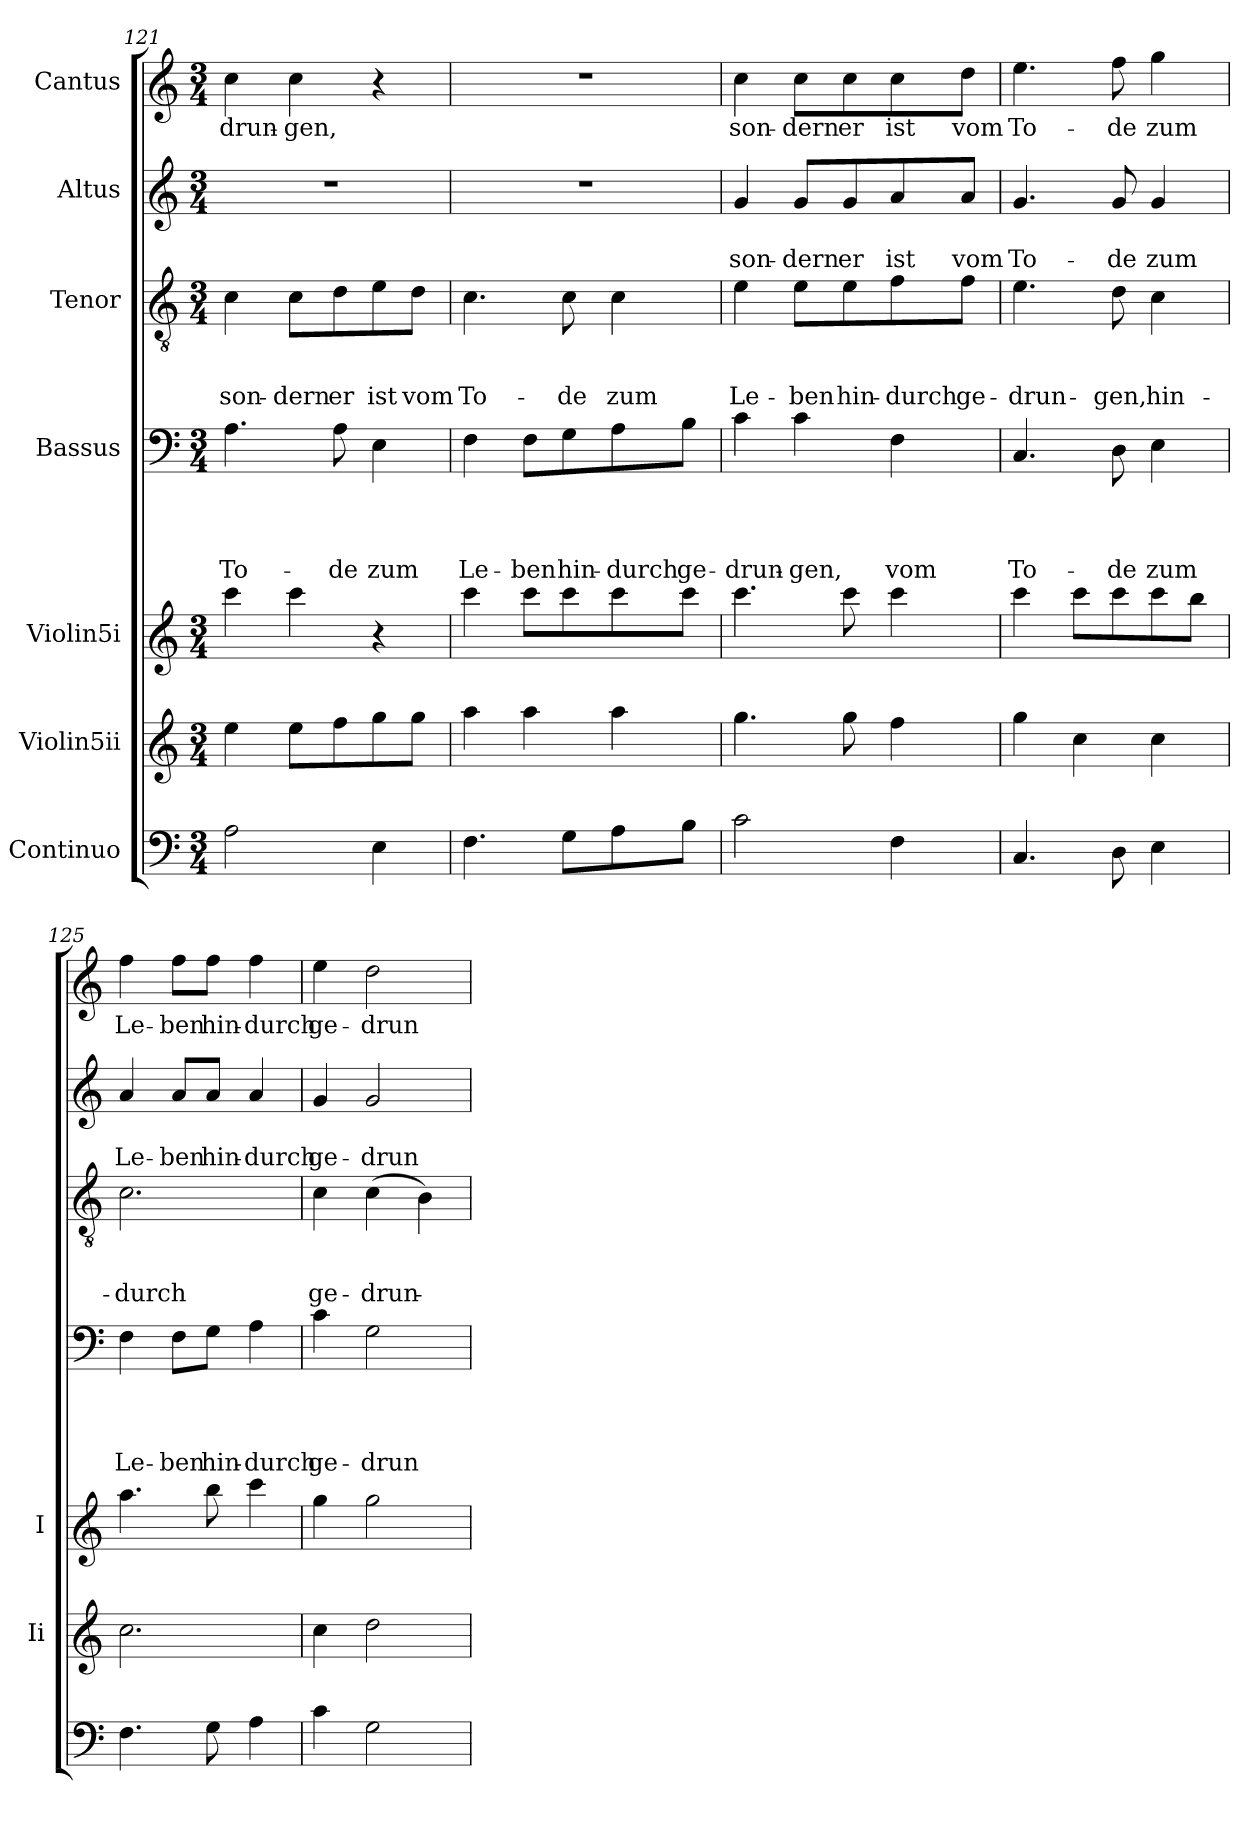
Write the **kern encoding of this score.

**kern	**kern	**kern	**kern	**text	**text	**text	**text	**kern	**text	**text	**text	**kern	**text	**text	**kern	**text
*part7	*part6	*part5	*part4	*part4	*part4	*part4	*part4	*part3	*part3	*part3	*part3	*part2	*part2	*part2	*part1	*part1
*staff7	*staff6	*staff5	*staff4	*staff4	*staff4	*staff4	*staff4	*staff3	*staff3	*staff3	*staff3	*staff2	*staff2	*staff2	*staff1	*staff1
*I"Continuo	*I"Violin5ii	*I"Violin5i	*I"Bassus	*	*	*	*	*I"Tenor	*	*	*	*I"Altus	*	*	*I"Cantus	*
*	*I'Ii	*I'I	*	*	*	*	*	*	*	*	*	*	*	*	*	*
*clefF4	*clefG2	*clefG2	*clefF4	*	*	*	*	*clefGv2	*	*	*	*clefG2	*	*	*clefG2	*
*k[]	*k[]	*k[]	*k[]	*	*	*	*	*k[]	*	*	*	*k[]	*	*	*k[]	*
*C:	*C:	*C:	*C:	*	*	*	*	*C:	*	*	*	*C:	*	*	*C:	*
*M3/4	*M3/4	*M3/4	*M3/4	*	*	*	*	*M3/4	*	*	*	*M3/4	*	*	*M3/4	*
=121	=121	=121	=121	=121	=121	=121	=121	=121	=121	=121	=121	=121	=121	=121	=121	=121
!	!	!	!	!	!	!	!LO:LY:b	!	!	!	!LO:LY:b	!LO:N:vis=1	!	!	!	!LO:LY:b
2A\	4ee\	4ccc\	4.A\	.	.	.	To-	4c\	.	.	son-	2.r	.	.	4cc\	-drun-
!	!	!	!	!	!	!	!	!	!	!	!LO:LY:b	!	!	!	!	!LO:LY:b
.	8ee\L	4ccc\	.	.	.	.	.	8c\L	.	.	-dern	.	.	.	4cc\	-gen,
!	!	!	!	!	!	!	!LO:LY:b	!	!	!	!LO:LY:b	!	!	!	!	!
.	8ff\	.	8A\	.	.	.	-de	8d\	.	.	er	.	.	.	.	.
!	!	!	!	!	!	!	!LO:LY:b	!	!	!	!LO:LY:b	!	!	!	!	!
4E\	8gg\	4r	4E\	.	.	.	zum	8e\	.	.	ist	.	.	.	4r	.
!	!	!	!	!	!	!	!	!	!	!	!LO:LY:b	!	!	!	!	!
.	8gg\J	.	.	.	.	.	.	8d\J	.	.	vom	.	.	.	.	.
=122	=122	=122	=122	=122	=122	=122	=122	=122	=122	=122	=122	=122	=122	=122	=122	=122
!	!	!	!	!	!	!	!LO:LY:b	!	!	!	!LO:LY:b	!LO:N:vis=1	!	!	!LO:N:vis=1	!
4.F\	4aa\	4ccc\	4F\	.	.	.	Le-	4.c\	.	.	To-	2.r	.	.	2.r	.
!	!	!	!	!	!	!	!LO:LY:b	!	!	!	!	!	!	!	!	!
.	4aa\	8ccc\L	8F\L	.	.	.	-ben	.	.	.	.	.	.	.	.	.
!	!	!	!	!	!	!	!LO:LY:b	!	!	!	!LO:LY:b	!	!	!	!	!
8G\L	.	8ccc\	8G\	.	.	.	hin-	8c\	.	.	-de	.	.	.	.	.
!	!	!	!	!	!	!	!LO:LY:b	!	!	!	!LO:LY:b	!	!	!	!	!
8A\	4aa\	8ccc\	8A\	.	.	.	-durch	4c\	.	.	zum	.	.	.	.	.
!	!	!	!	!	!	!	!LO:LY:b	!	!	!	!	!	!	!	!	!
8B\J	.	8ccc\J	8B\J	.	.	.	ge-	.	.	.	.	.	.	.	.	.
=123	=123	=123	=123	=123	=123	=123	=123	=123	=123	=123	=123	=123	=123	=123	=123	=123
!	!	!	!	!	!	!	!LO:LY:b	!	!	!	!LO:LY:b	!	!	!LO:LY:b	!	!LO:LY:b
2c\	4.gg\	4.ccc\	4c\	.	.	.	-drun-	4e\	.	.	Le-	4g/	.	son-	4cc\	son-
!	!	!	!	!	!	!	!LO:LY:b	!	!	!	!LO:LY:b	!	!	!LO:LY:b	!	!LO:LY:b
.	.	.	4c\	.	.	.	-gen,	8e\L	.	.	-ben	8g/L	.	-dern	8cc\L	-dern
!	!	!	!	!	!	!	!	!	!	!	!LO:LY:b	!	!	!LO:LY:b	!	!LO:LY:b
.	8gg\	8ccc\	.	.	.	.	.	8e\	.	.	hin-	8g/	.	er	8cc\	er
!	!	!	!	!	!	!	!LO:LY:b	!	!	!	!LO:LY:b	!	!	!LO:LY:b	!	!LO:LY:b
4F\	4ff\	4ccc\	4F\	.	.	.	vom	8f\	.	.	-durch	8a/	.	ist	8cc\	ist
!	!	!	!	!	!	!	!	!	!	!	!LO:LY:b	!	!	!LO:LY:b	!	!LO:LY:b
.	.	.	.	.	.	.	.	8f\J	.	.	ge-	8a/J	.	vom	8dd\J	vom
!!LO:PB:g=z
=124	=124	=124	=124	=124	=124	=124	=124	=124	=124	=124	=124	=124	=124	=124	=124	=124
!	!	!	!	!	!	!	!LO:LY:b	!	!	!	!LO:LY:b	!	!	!LO:LY:b	!	!LO:LY:b
4.C/	4gg\	4ccc\	4.C/	.	.	.	To-	4.e\	.	.	-drun-	4.g/	.	To-	4.ee\	To-
.	4cc\	8ccc\L	.	.	.	.	.	.	.	.	.	.	.	.	.	.
!	!	!	!	!	!	!	!LO:LY:b	!	!	!	!LO:LY:b	!	!	!LO:LY:b	!	!LO:LY:b
8D\	.	8ccc\	8D\	.	.	.	-de	8d\	.	.	-gen,	8g/	.	-de	8ff\	-de
!	!	!	!	!	!	!	!LO:LY:b	!	!	!	!LO:LY:b	!	!	!LO:LY:b	!	!LO:LY:b
4E\	4cc\	8ccc\	4E\	.	.	.	zum	4c\	.	.	hin-	4g/	.	zum	4gg\	zum
.	.	8bb\J	.	.	.	.	.	.	.	.	.	.	.	.	.	.
=125	=125	=125	=125	=125	=125	=125	=125	=125	=125	=125	=125	=125	=125	=125	=125	=125
!	!	!	!	!	!	!	!LO:LY:b	!	!	!	!LO:LY:b	!	!	!LO:LY:b	!	!LO:LY:b
4.F\	2.cc\	4.aa\	4F\	.	.	.	Le-	2.c\	.	.	-durch	4a/	.	Le-	4ff\	Le-
!	!	!	!	!	!	!	!LO:LY:b	!	!	!	!	!	!	!LO:LY:b	!	!LO:LY:b
.	.	.	8F\L	.	.	.	-ben	.	.	.	.	8a/L	.	-ben	8ff\L	-ben
!	!	!	!	!	!	!	!LO:LY:b	!	!	!	!	!	!	!LO:LY:b	!	!LO:LY:b
8G\	.	8bb\	8G\J	.	.	.	hin-	.	.	.	.	8a/J	.	hin-	8ff\J	hin-
!	!	!	!	!	!	!	!LO:LY:b	!	!	!	!	!	!	!LO:LY:b	!	!LO:LY:b
4A\	.	4ccc\	4A\	.	.	.	-durch	.	.	.	.	4a/	.	-durch	4ff\	-durch
=126	=126	=126	=126	=126	=126	=126	=126	=126	=126	=126	=126	=126	=126	=126	=126	=126
!	!	!	!	!	!	!	!LO:LY:b	!	!	!	!LO:LY:b	!	!	!LO:LY:b	!	!LO:LY:b
4c\	4cc\	4gg\	4c\	.	.	.	ge-	4c\	.	.	ge-	4g/	.	ge-	4ee\	ge-
!	!	!	!	!	!	!	!LO:LY:b	!	!	!	!LO:LY:b	!	!	!LO:LY:b	!	!LO:LY:b
2G\	2dd\	2gg\	2G\	.	.	.	-drun-	(>4c\	.	.	-drun-	2g/	.	-drun-	2dd\	-drun-
.	.	.	.	.	.	.	.	4B\)	.	.	.	.	.	.	.	.
=	=	=	=	=	=	=	=	=	=	=	=	=	=	=	=	=
*-	*-	*-	*-	*-	*-	*-	*-	*-	*-	*-	*-	*-	*-	*-	*-	*-
